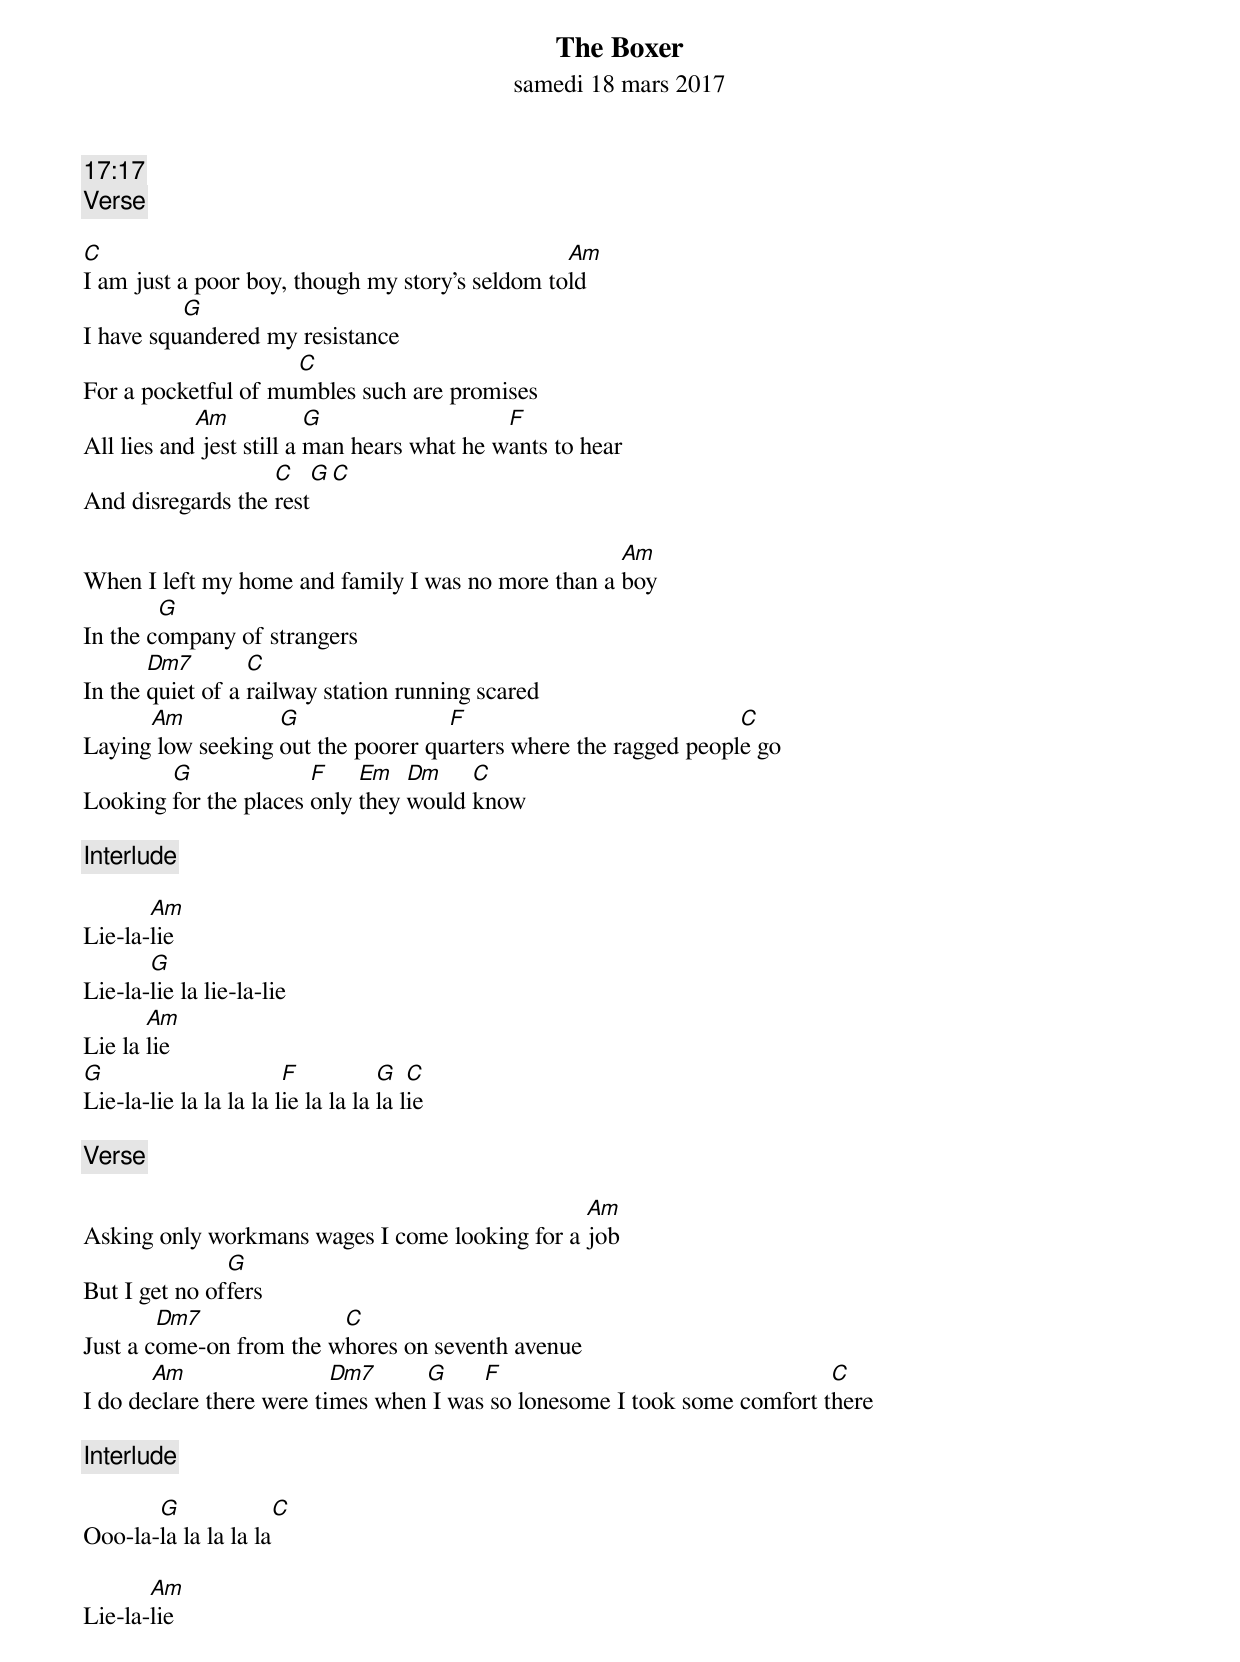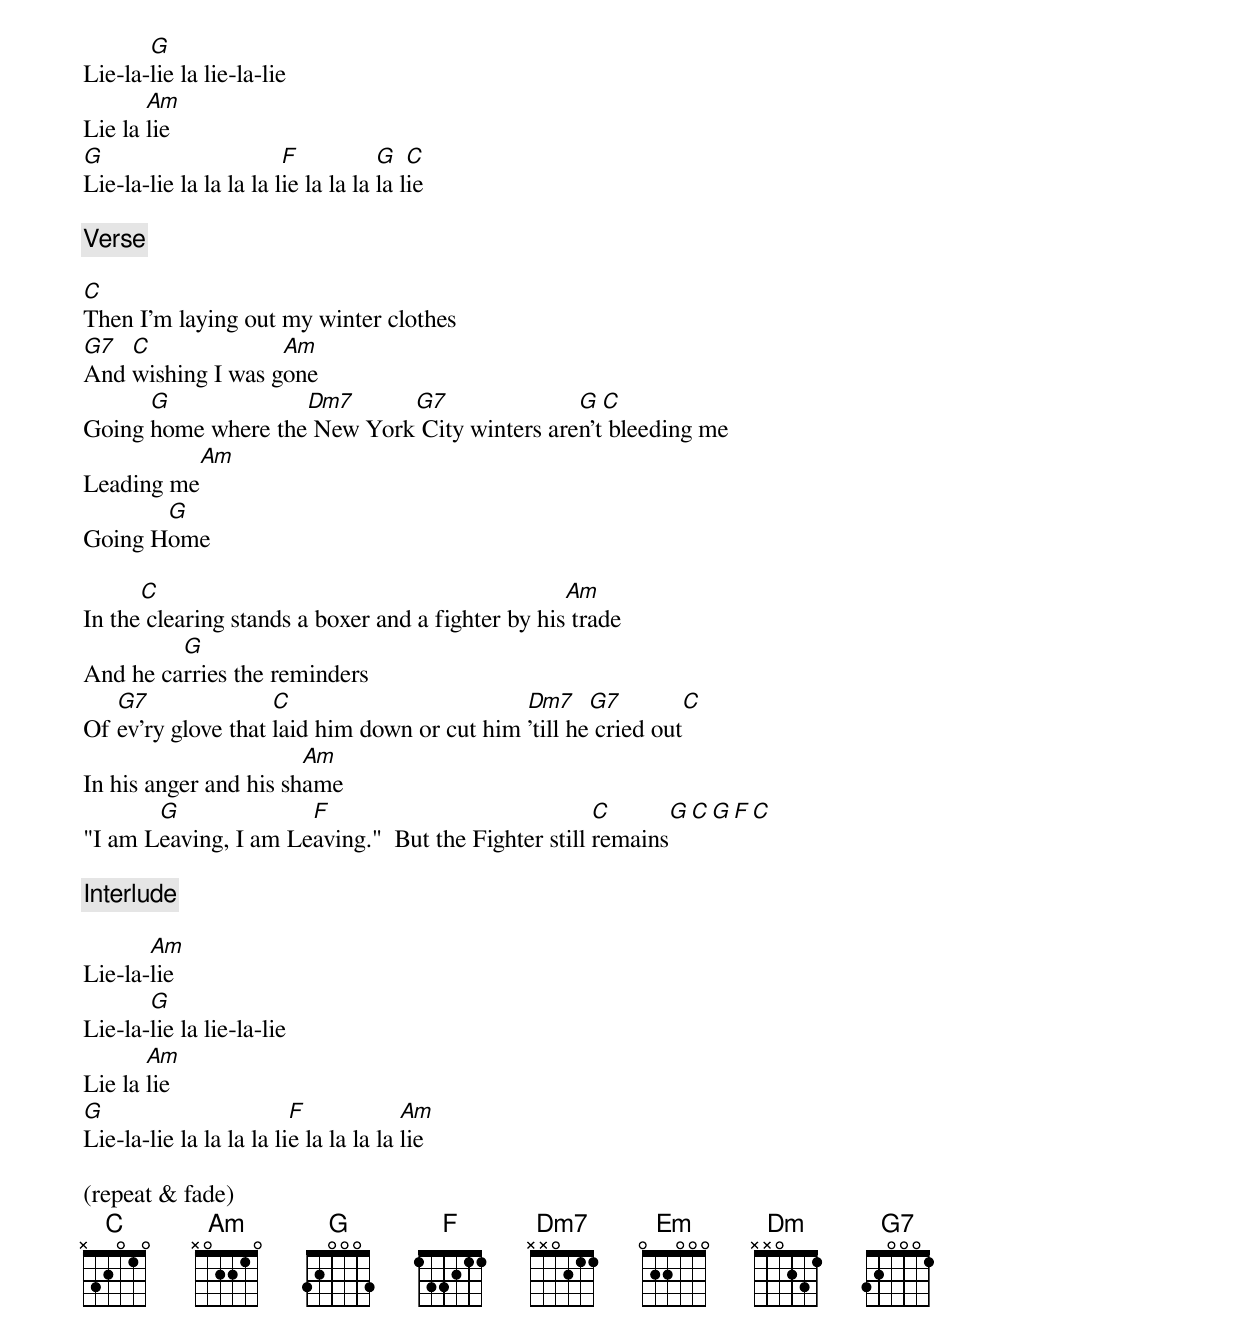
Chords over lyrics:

The Boxer
samedi 18 mars 2017
17:17
[Verse]

C                                                Am
I am just a poor boy, though my story's seldom told
          G
I have squandered my resistance
                     C
For a pocketful of mumbles such are promises
            Am            G                  F
All lies and jest still a man hears what he wants to hear
                   C      G    C
And disregards the rest

                                                    Am
When I left my home and family I was no more than a boy
        G
In the company of strangers
       Dm7        C
In the quiet of a railway station running scared
      Am           G                F                            C
Laying low seeking out the poorer quarters where the ragged people go
        G              F    Em   Dm    C
Looking for the places only they would know

[Interlude]

       Am
Lie-la-lie
       G
Lie-la-lie la lie-la-lie
       Am
Lie la lie
G                       F           G   C
Lie-la-lie la la la la lie la la la la lie

[Verse]

                                                Am
Asking only workmans wages I come looking for a job
               G
But I get no offers
        Dm7              C
Just a come-on from the whores on seventh avenue
       Am                 Dm7     G     F                                 C
I do declare there were times when I was so lonesome I took some comfort there

[Interlude]

       G               C
Ooo-la-la la la la la

       Am
Lie-la-lie
       G
Lie-la-lie la lie-la-lie
       Am
Lie la lie
G                       F           G   C
Lie-la-lie la la la la lie la la la la lie

[Verse]

C
Then I'm laying out my winter clothes
G7  C              Am
And wishing I was gone
      G             Dm7      G7               G  C
Going home where the New York City winters aren't bleeding me
           Am
Leading me
       G
Going Home

      C                                            Am
In the clearing stands a boxer and a fighter by his trade
         G
And he carries the reminders
   G7               C                        Dm7     G7        C
Of ev'ry glove that laid him down or cut him 'till he cried out
                       Am
In his anger and his shame
       G              F                              C       G C  G      F      C
"I am Leaving, I am Leaving."  But the Fighter still remains

[Interlude]

       Am
Lie-la-lie
       G
Lie-la-lie la lie-la-lie
       Am
Lie la lie
G                        F             Am
Lie-la-lie la la la la lie la la la la lie

(repeat & fade)
